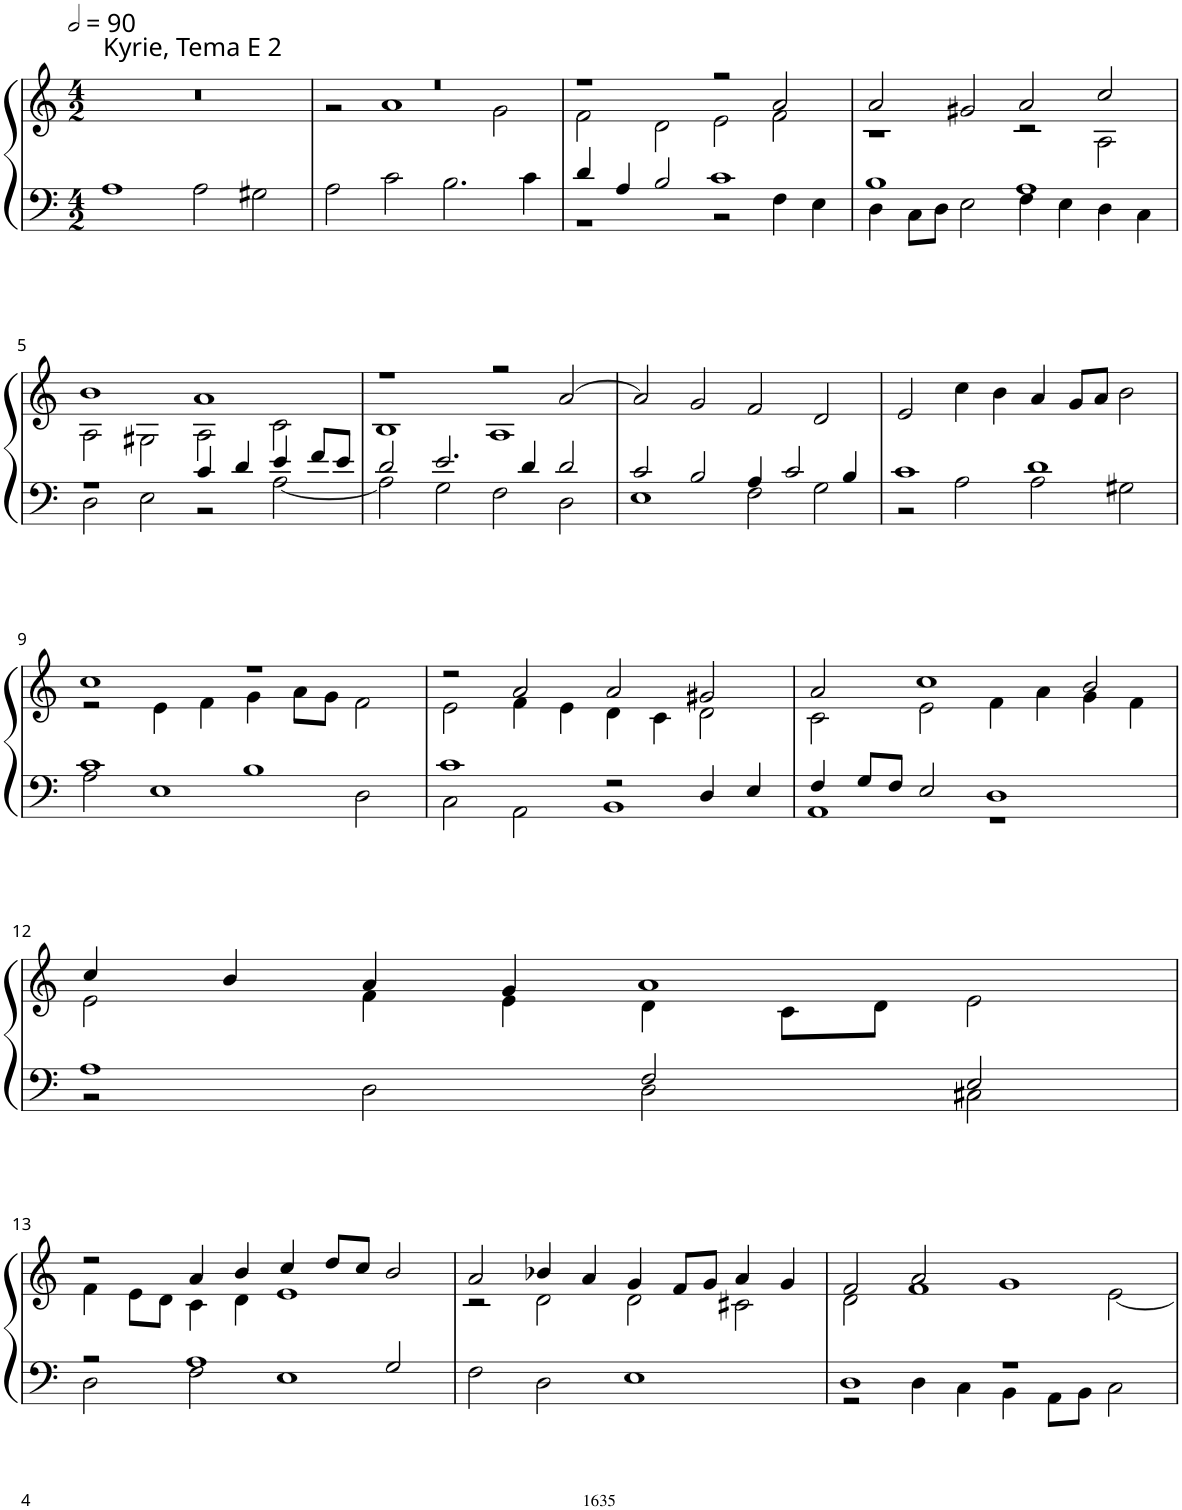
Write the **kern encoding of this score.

**kern	**kern
*part1	*part1
*staff2	*staff1
*I"Organ	*
*I'Org.	*
!!LO:PB:g=z
*clefF4	*clefG2
*k[]	*k[]
*M4/2	*M4/2
*MM180	*MM180
=1	=1
!	!LO:TX:a:t=Kyrie, Tema E 2
1A	0r
2A\	.
2G#X\	.
=2	=2
*	*^
2A\	0r	2r
2c\	.	1a
2.B\	.	.
.	.	2g\
4c\	.	.
=3	=3	=3
*^	*	*
4d/	1r	1r	2f\
4A/	.	.	.
2B/	.	.	2d\
1c	2r	2r	2e\
.	4F\	2a/	2f\
.	4E\	.	.
=4	=4	=4	=4
1B	4D\	2a/	1r
.	8C\L	.	.
.	8D\J	.	.
.	2E\	2g#X/	.
1A	4F\	2a/	2r
.	4E\	.	.
.	4D\	2cc/	2A\
.	4C\	.	.
!!LO:LB:g=z	!!
=5	=5	=5	=5
1r	2D\	1b	2A\
.	2E\	.	2G#X\
4c/	2r	1a	2A\
4d/	.	.	.
4e/	[2A\	.	2c\
8f/L	.	.	.
8e/J	.	.	.
=6	=6	=6	=6
2d/	2A\]	1r	1B
2.e/	2G\	.	.
.	2F\	2r	1A
4d/	.	.	.
2d/	2D\	[2a/	.
*	*	*v	*v
=7	=7	=7
2c/	1E	2a/]
2B/	.	2g/
4A/	2F\	2f/
2c/	.	.
.	2G\	2d/
4B/	.	.
=8	=8	=8
1c	2r	2e/
.	2A\	4cc\
.	.	4b\
1d	2A\	4a/
.	.	8g/L
.	.	8a/J
.	2G#X\	2b\
!!LO:LB:g=z
=9	=9	=9
*	*	*^
1c	2A\	1cc	2r
.	1E	.	4e\
.	.	.	4f\
1B	.	1r	4g\
.	.	.	8a\L
.	.	.	8g\J
.	2D\	.	2f\
=10	=10	=10	=10
1c	2C\	2r	2e\
.	2AA\	2a/	4f\
.	.	.	4e\
2r	1BB	2a/	4d\
.	.	.	4c\
4D/	.	2g#X/	2d\
4E/	.	.	.
=11	=11	=11	=11
4F/	1AA	2a/	2c\
8G/L	.	.	.
8F/J	.	.	.
2E/	.	1cc	2e\
1D	1r	.	4f\
.	.	.	4a\
.	.	2b/	4g\
.	.	.	4f\
!!LO:LB:g=z	!!
=12	=12	=12	=12
1A	2r	4cc/	2e\
.	.	4b/	.
.	2D\	4a/	4f\
.	.	4g/	4e\
2F/	2D\	1a	4d\
.	.	.	8c\L
.	.	.	8d\J
2E/	2C#X\	.	2e\
!!LO:LB:g=z	!!
=13	=13	=13	=13
2r	2D\	2r	4f\
.	.	.	8e\L
.	.	.	8d\J
1A	2F\	4a/	4c\
.	.	4b/	4d\
.	1E	4cc/	1e
.	.	8dd/L	.
.	.	8cc/J	.
2G/	.	2b/	.
*v	*v	*	*
=14	=14	=14
2F\	2a/	2r
2D\	4b-X/	2d\
.	4a/	.
1E	4g/	2d\
.	8f/L	.
.	8g/J	.
.	4a/	2c#X\
.	4g/	.
=15	=15	=15
*^	*	*
1D	2r	2f/	2d\
.	4D\	2a/	1f
.	4C\	.	.
1r	4BB\	1g	.
.	8AA\L	.	.
.	8BB\J	.	.
.	2C\	.	[2e\
*v	*v	*	*
*	*v	*v
=	=
*-	*-
